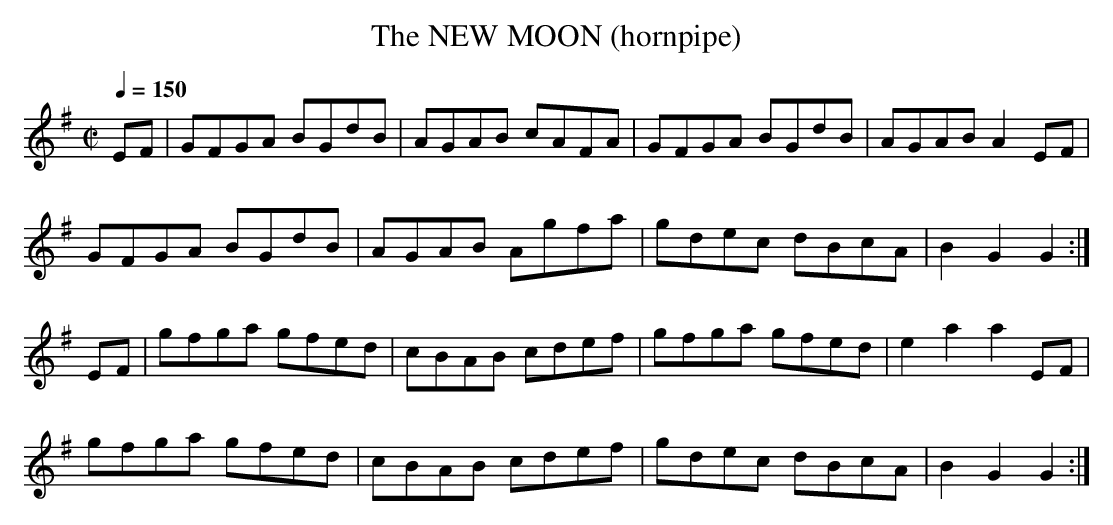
X:1
T:NEW MOON (hornpipe), The
Q:1/4=150
M:C| % source 2/4
L:1/8 % source 1/16
K:G
EF|GFGA BGdB|AGAB cAFA|GFGA BGdB|AGAB A2 EF|
GFGA BGdB|AGAB Agfa|gdec dBcA|B2G2 G2:|
EF|gfga gfed|cBAB cdef|gfga gfed|e2a2 a2 EF|
gfga gfed|cBAB cdef|gdec dBcA|B2G2 G2:|
